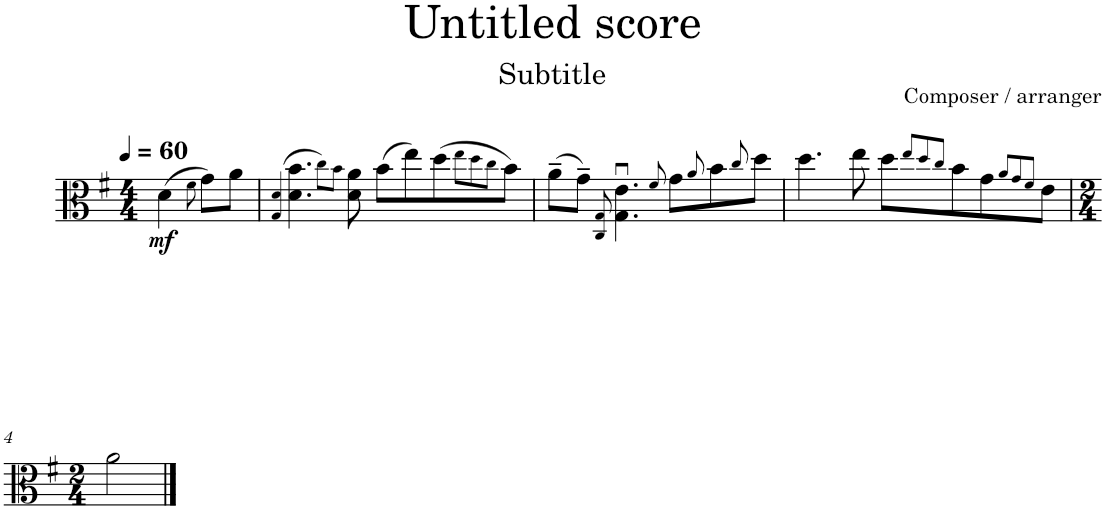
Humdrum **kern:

**kern	**dynam
*part1	*part1
*staff1	*staff1
*I"Viola	*
*I'Vla.	*
*clefC3	*
*k[f#]	*
*M4/4	*
*MM60	*
=	=
!	!LO:DY:b
(4d\	mf
8qf#\	.
8g\L)	.
8a\J	.
=1	=1
(4qG/ 4qd/	.
4.d\ 4.b\	.
8qcc\L)	.
8qb\J	.
8d\ 8a\	.
(8b\L	.
8ee\)	.
(8dd\	.
8qee\L	.
8qdd\	.
8qcc\J	.
8b\J)	.
=2	=2
(8a~\L	.
8g~\J)	.
8qC/ 8qG/	.
4.G\u 4.e\u	.
8qf#/	.
8g\L	.
8qa/	.
8b\	.
8qcc/	.
8dd\J	.
=3	=3
4.dd\	.
8ee\	.
8dd\L	.
8qee/L	.
8qdd/	.
8qcc/J	.
8b\	.
8g\	.
8qa/L	.
8qg/	.
8qf#/J	.
8e\J	.
!!LO:LB:g=z
=4	=4
*M2/4	*
2a\	.
==	==
*-	*-
